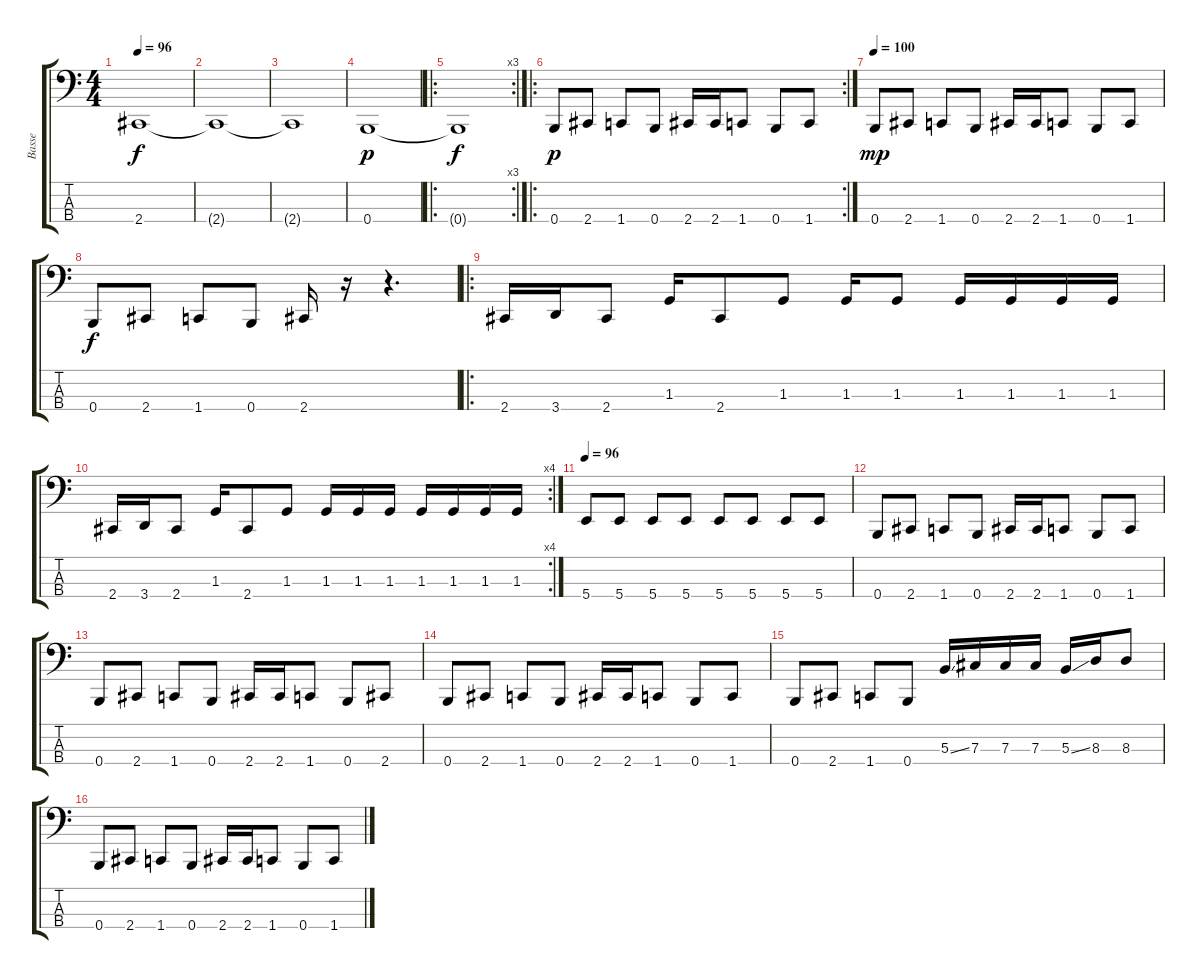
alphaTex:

\track ("Basse" "Basse") {instrument electricbasspick}
\staff {score tabs}
\tuning (E2 B1 Gb1 B0) {hide}
\ts (4 4)
\tempo 96
\clef f4
\ks c
2.4{t}.1{dy f} |
2.4{t}.1 |
2.4{t}.1 |
0.4.1{dy p} |
\ro
\rc 3
0.4{t}.1{dy f} |
\ro
\rc 2
0.4.8{dy p} 2.4.8 1.4.8 0.4.8 2.4.16 2.4.16 1.4.8 0.4.8 1.4.8 |
\tempo 100
0.4.8{dy mp} 2.4.8 1.4.8 0.4.8 2.4.16 2.4.16 1.4.8 0.4.8 1.4.8 |
0.4.8{dy f} 2.4.8 1.4.8 0.4.8 2.4.16 r.16 r.4{d} |
\ro
2.4.16 3.4.16 2.4.8 1.3.16 2.4.8 1.3.8 1.3.16 1.3.8 1.3.16 1.3.16 1.3.16 1.3.16 |
\rc 4
2.4.16 3.4.16 2.4.8 1.3.16 2.4.8 1.3.8 1.3.16 1.3.16 1.3.16 1.3.16 1.3.16 1.3.16 1.3.16 |
\tempo 96
5.4.8 5.4.8 5.4.8 5.4.8 5.4.8 5.4.8 5.4.8 5.4.8 |
0.4.8 2.4.8 1.4.8 0.4.8 2.4.16 2.4.16 1.4.8 0.4.8 1.4.8 |
0.4.8 2.4.8 1.4.8 0.4.8 2.4.16 2.4.16 1.4.8 0.4.8 2.4.8 |
0.4.8 2.4.8 1.4.8 0.4.8 2.4.16 2.4.16 1.4.8 0.4.8 1.4.8 |
0.4.8 2.4.8 1.4.8 0.4.8 5.3{ss}.16 7.3.16 7.3.16 7.3.16 5.3{ss}.16 8.3.16 8.3.8 |
0.4.8 2.4.8 1.4.8 0.4.8 2.4.16 2.4.16 1.4.8 0.4.8 1.4.8
